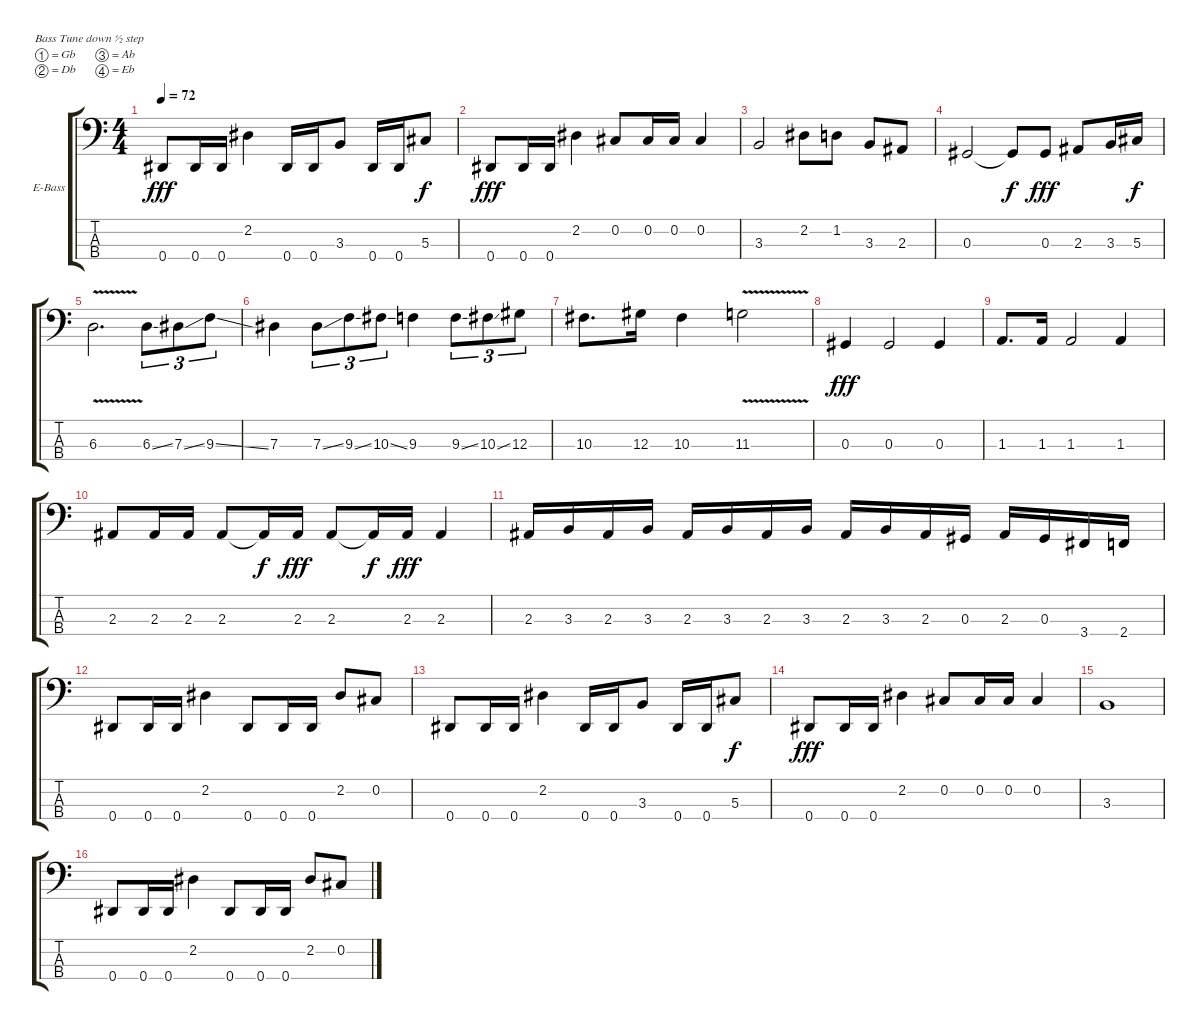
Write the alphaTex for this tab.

\bracketExtendMode groupsimilarinstruments
\firstSystemTrackNameOrientation horizontal
\otherSystemsTrackNameOrientation horizontal
\track ("Bass " "E-Bass") {instrument electricbasspick}
\staff {score tabs}
\tuning (Gb2 Db2 Ab1 Eb1)
\ts (4 4)
\tempo 72
\clef f4
\ks c
0.4.8{dy fff} 0.4.16 0.4.16 2.2.4 0.4.16 0.4.16 3.3.8 0.4.16 0.4.16 5.3.8{dy f} |
0.4.8{dy fff} 0.4.16 0.4.16 2.2.4 0.2.8 0.2.16 0.2.16 0.2.4 |
3.3.2 2.2.8 1.2.8 3.3.8 2.3.8 |
0.3.2 0.3{t}.8{dy f} 0.3.8{dy fff} 2.3.8 3.3.16 5.3.16{dy f} |
6.3{v}.2{d} 6.3{ss}.8{tu (3 2)} 7.3{ss}.8{tu (3 2)} 9.3{ss}.8{tu (3 2)} |
7.3.4 7.3{ss}.8{tu (3 2)} 9.3{ss}.8{tu (3 2)} 10.3{ss}.8{tu (3 2)} 9.3.4 9.3{ss}.8{tu (3 2)} 10.3{ss}.8{tu (3 2)} 12.3.8{tu (3 2)} |
10.3.8{d} 12.3.16 10.3.4 11.3{v}.2 |
0.3.4{dy fff} 0.3.2 0.3.4 |
1.3.8{d} 1.3.16 1.3.2 1.3.4 |
2.3.8 2.3.16 2.3.16 2.3.8 2.3{t}.16{dy f} 2.3.16{dy fff} 2.3.8 2.3{t}.16{dy f} 2.3.16{dy fff} 2.3.4 |
2.3.16 3.3.16 2.3.16 3.3.16 2.3.16 3.3.16 2.3.16 3.3.16 2.3.16 3.3.16 2.3.16 0.3.16 2.3.16 0.3.16 3.4.16 2.4.16 |
0.4.8 0.4.16 0.4.16 2.2.4 0.4.8 0.4.16 0.4.16 2.2.8 0.2.8 |
0.4.8 0.4.16 0.4.16 2.2.4 0.4.16 0.4.16 3.3.8 0.4.16 0.4.16 5.3.8{dy f} |
0.4.8{dy fff} 0.4.16 0.4.16 2.2.4 0.2.8 0.2.16 0.2.16 0.2.4 |
3.3.1 |
0.4.8 0.4.16 0.4.16 2.2.4 0.4.8 0.4.16 0.4.16 2.2.8 0.2.8
